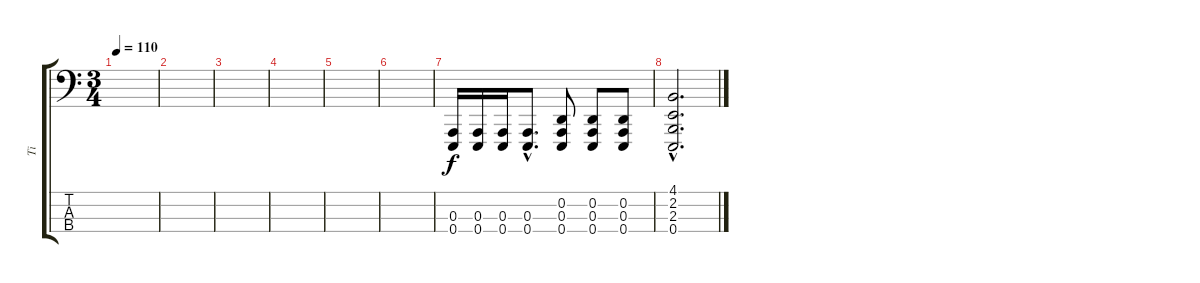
\track ("Ti" "Ti") {instrument timpani}
\staff {score tabs}
\tuning (G2 D2 A1 E1) {hide}
\ts (3 4)
\tempo 110
\clef f4
\ks c
|
|
|
|
|
|
(0.3 0.4).16 (0.3 0.4).16 (0.3 0.4).16 (0.3{hac} 0.4{hac}).8{d} (0.2 0.3 0.4).8 (0.2 0.3 0.4).8 (0.2 0.3 0.4).8 |
(4.1{hac} 2.2{hac} 2.3{hac} 0.4{hac}).2{d}
